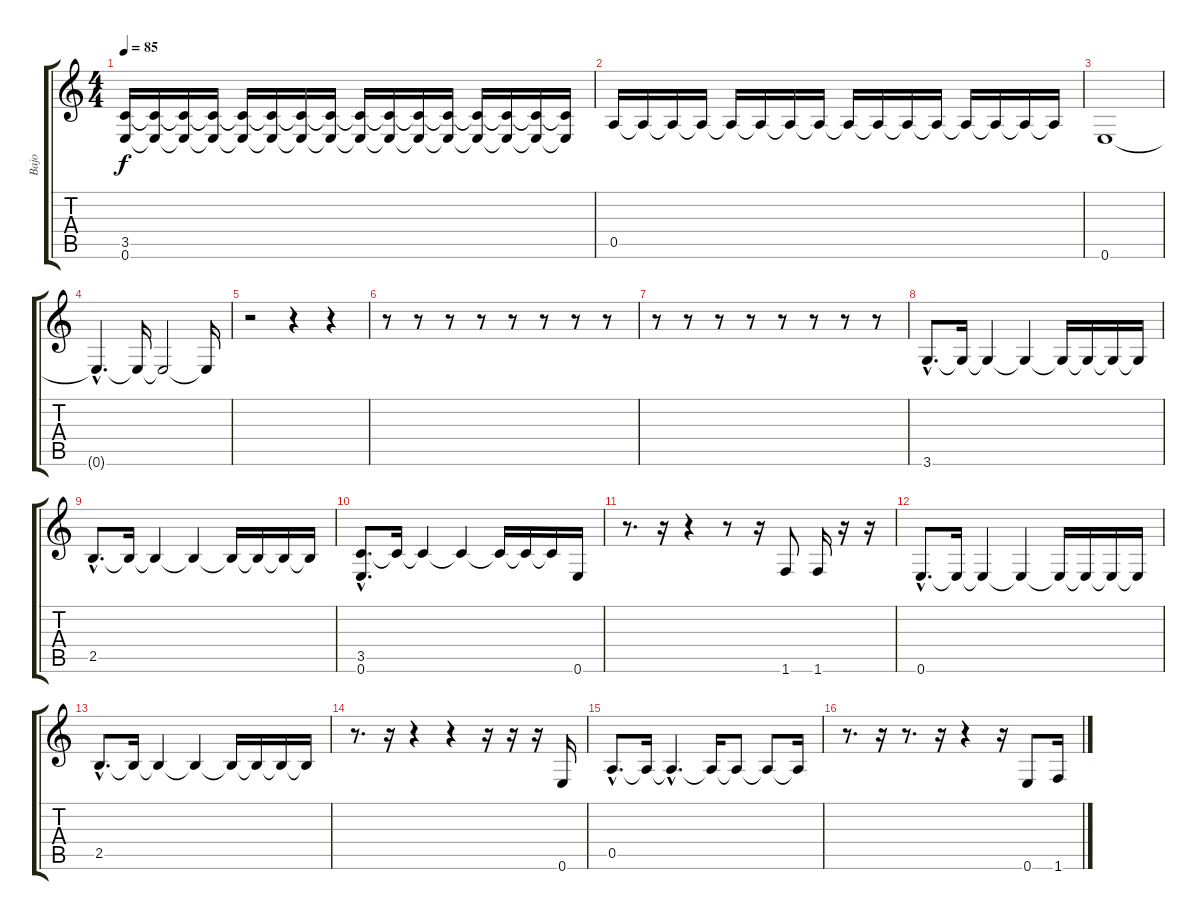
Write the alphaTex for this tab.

\track ("Bajo" "Bajo") {instrument electricbasspick}
\staff {score tabs}
\tuning (E4 B3 G3 D3 A2 E2) {hide}
\ts (4 4)
\tempo 85
\clef g2
\ks c
(3.5 0.6).16{dy f} (3.5{t} 0.6{t}).16 (3.5{t} 0.6{t}).16 (3.5{t} 0.6{t}).16 (3.5{t} 0.6{t}).16 (3.5{t} 0.6{t}).16 (3.5{t} 0.6{t}).16 (3.5{t} 0.6{t}).16 (3.5{t} 0.6{t}).16 (3.5{t} 0.6{t}).16 (3.5{t} 0.6{t}).16 (3.5{t} 0.6{t}).16 (3.5{t} 0.6{t}).16 (3.5{t} 0.6{t}).16 (3.5{t} 0.6{t}).16 (3.5{t} 0.6{t}).16 |
0.5.16 0.5{t}.16 0.5{t}.16 0.5{t}.16 0.5{t}.16 0.5{t}.16 0.5{t}.16 0.5{t}.16 0.5{t}.16 0.5{t}.16 0.5{t}.16 0.5{t}.16 0.5{t}.16 0.5{t}.16 0.5{t}.16 0.5{t}.16 |
0.6.1 |
0.6{hac t}.4{d} 0.6{t}.16 0.6{t}.2 0.6{t}.16 |
r.2 r.4 r.4 |
r.8 r.8 r.8 r.8 r.8 r.8 r.8 r.8 |
r.8 r.8 r.8 r.8 r.8 r.8 r.8 r.8 |
3.6{hac}.8{d} 3.6{t}.16 3.6{t}.4 3.6{t}.4 3.6{t}.16 3.6{t}.16 3.6{t}.16 3.6{t}.16 |
2.5{hac}.8{d} 2.5{t}.16 2.5{t}.4 2.5{t}.4 2.5{t}.16 2.5{t}.16 2.5{t}.16 2.5{t}.16 |
(3.5{hac} 0.6{hac}).8{d} 3.5{t}.16 3.5{t}.4 3.5{t}.4 3.5{t}.16 3.5{t}.16 3.5{t}.16 0.6.16 |
r.8{d} r.16 r.4 r.8 r.16 1.6.8 1.6.16 r.16 r.16 |
0.6{hac}.8{d} 0.6{t}.16 0.6{t}.4 0.6{t}.4 0.6{t}.16 0.6{t}.16 0.6{t}.16 0.6{t}.16 |
2.5{hac}.8{d} 2.5{t}.16 2.5{t}.4 2.5{t}.4 2.5{t}.16 2.5{t}.16 2.5{t}.16 2.5{t}.16 |
r.8{d} r.16 r.4 r.4 r.16 r.16 r.16 0.6.16 |
0.5{hac}.8{d} 0.5{t}.16 0.5{hac t}.4{d} 0.5{t}.16 0.5{t}.8 0.5{t}.8 0.5{t}.16 |
r.8{d} r.16 r.8{d} r.16 r.4 r.16 0.6.8 1.6.16
